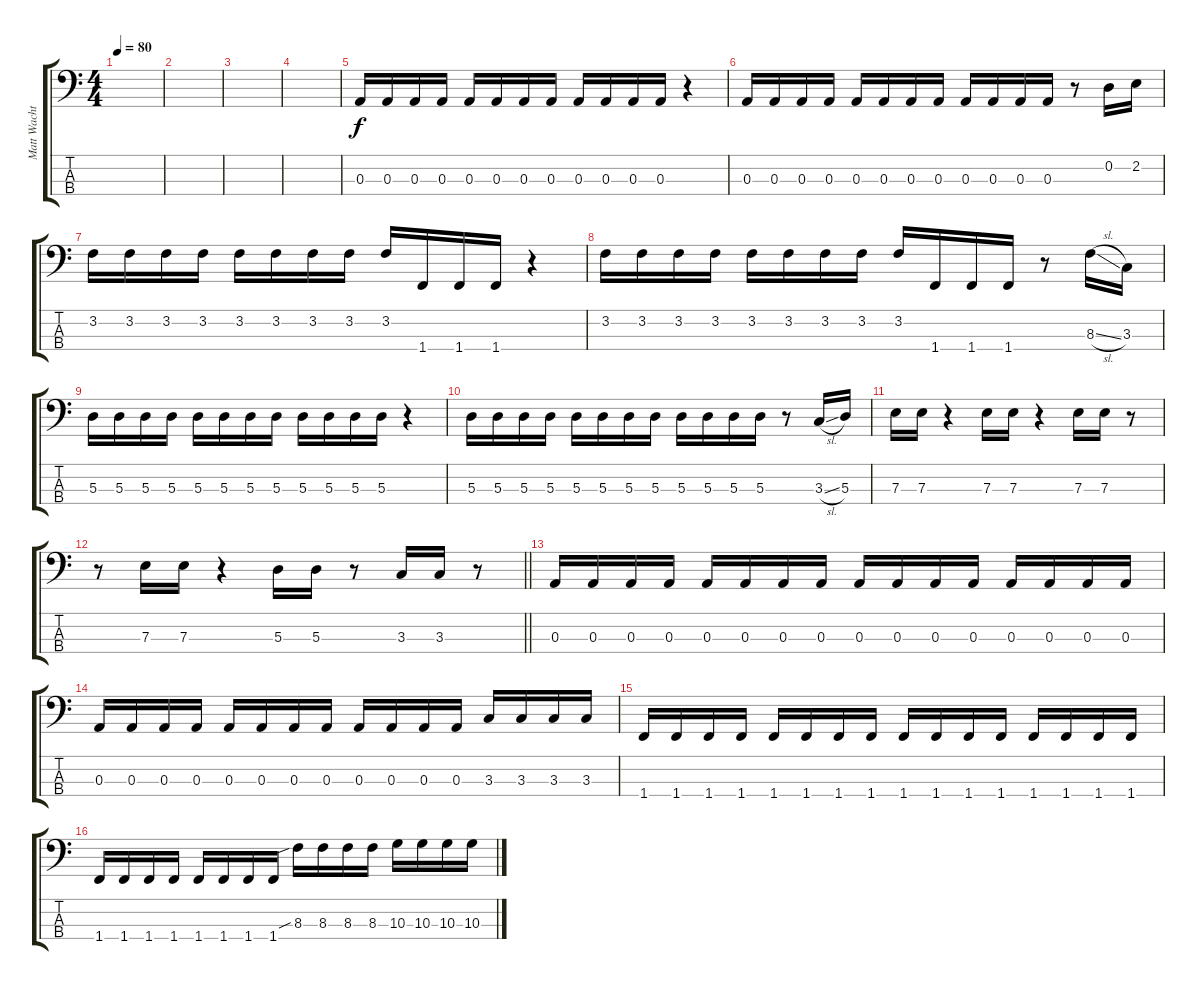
\track ("Matt Wachter - Bass" "Matt Wacht") {instrument electricbasspick}
\staff {score tabs}
\tuning (G2 D2 A1 E1) {hide}
\ts (4 4)
\tempo 80
\clef f4
\ks c
|
|
|
|
0.3.16{dy f} 0.3.16 0.3.16 0.3.16 0.3.16 0.3.16 0.3.16 0.3.16 0.3.16 0.3.16 0.3.16 0.3.16 r.4 |
0.3.16 0.3.16 0.3.16 0.3.16 0.3.16 0.3.16 0.3.16 0.3.16 0.3.16 0.3.16 0.3.16 0.3.16 r.8 0.2.16 2.2.16 |
3.2.16 3.2.16 3.2.16 3.2.16 3.2.16 3.2.16 3.2.16 3.2.16 3.2.16 1.4.16 1.4.16 1.4.16 r.4 |
3.2.16 3.2.16 3.2.16 3.2.16 3.2.16 3.2.16 3.2.16 3.2.16 3.2.16 1.4.16 1.4.16 1.4.16 r.8 8.3{sl}.16 3.3.16 |
5.3.16 5.3.16 5.3.16 5.3.16 5.3.16 5.3.16 5.3.16 5.3.16 5.3.16 5.3.16 5.3.16 5.3.16 r.4 |
5.3.16 5.3.16 5.3.16 5.3.16 5.3.16 5.3.16 5.3.16 5.3.16 5.3.16 5.3.16 5.3.16 5.3.16 r.8 3.3{sl}.16 5.3.16 |
7.3.16 7.3.16 r.4 7.3.16 7.3.16 r.4 7.3.16 7.3.16 r.8 |
\barLineRight lightlight
r.8 7.3.16 7.3.16 r.4 5.3.16 5.3.16 r.8 3.3.16 3.3.16 r.8 |
0.3.16 0.3.16 0.3.16 0.3.16 0.3.16 0.3.16 0.3.16 0.3.16 0.3.16 0.3.16 0.3.16 0.3.16 0.3.16 0.3.16 0.3.16 0.3.16 |
0.3.16 0.3.16 0.3.16 0.3.16 0.3.16 0.3.16 0.3.16 0.3.16 0.3.16 0.3.16 0.3.16 0.3.16 3.3.16 3.3.16 3.3.16 3.3.16 |
1.4.16 1.4.16 1.4.16 1.4.16 1.4.16 1.4.16 1.4.16 1.4.16 1.4.16 1.4.16 1.4.16 1.4.16 1.4.16 1.4.16 1.4.16 1.4.16 |
1.4.16 1.4.16 1.4.16 1.4.16 1.4.16 1.4.16 1.4.16 1.4.16 8.3{sib}.16 8.3.16 8.3.16 8.3.16 10.3.16 10.3.16 10.3.16 10.3.16
